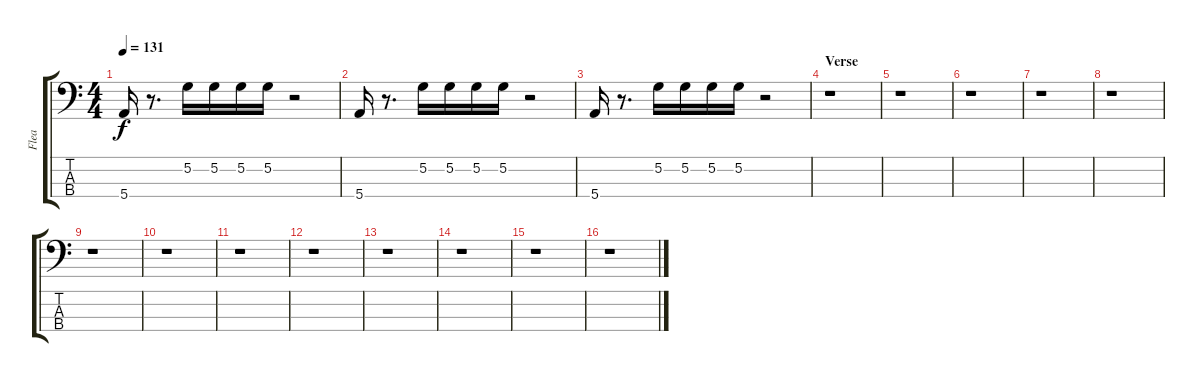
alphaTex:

\track ("Flea" "Flea") {instrument electricbassfinger}
\staff {score tabs}
\tuning (G2 D2 A1 E1) {hide}
\ts (4 4)
\tempo 131
\clef f4
\ks c
5.4.16{dy f} r.8{d} 5.2.16 5.2.16 5.2.16 5.2.16 r.2 |
5.4.16 r.8{d} 5.2.16 5.2.16 5.2.16 5.2.16 r.2 |
5.4.16 r.8{d} 5.2.16 5.2.16 5.2.16 5.2.16 r.2 |
\section ("" "Verse")
r.1 |
r.1 |
r.1 |
r.1 |
r.1 |
r.1 |
r.1 |
r.1 |
r.1 |
r.1 |
r.1 |
r.1 |
r.1
